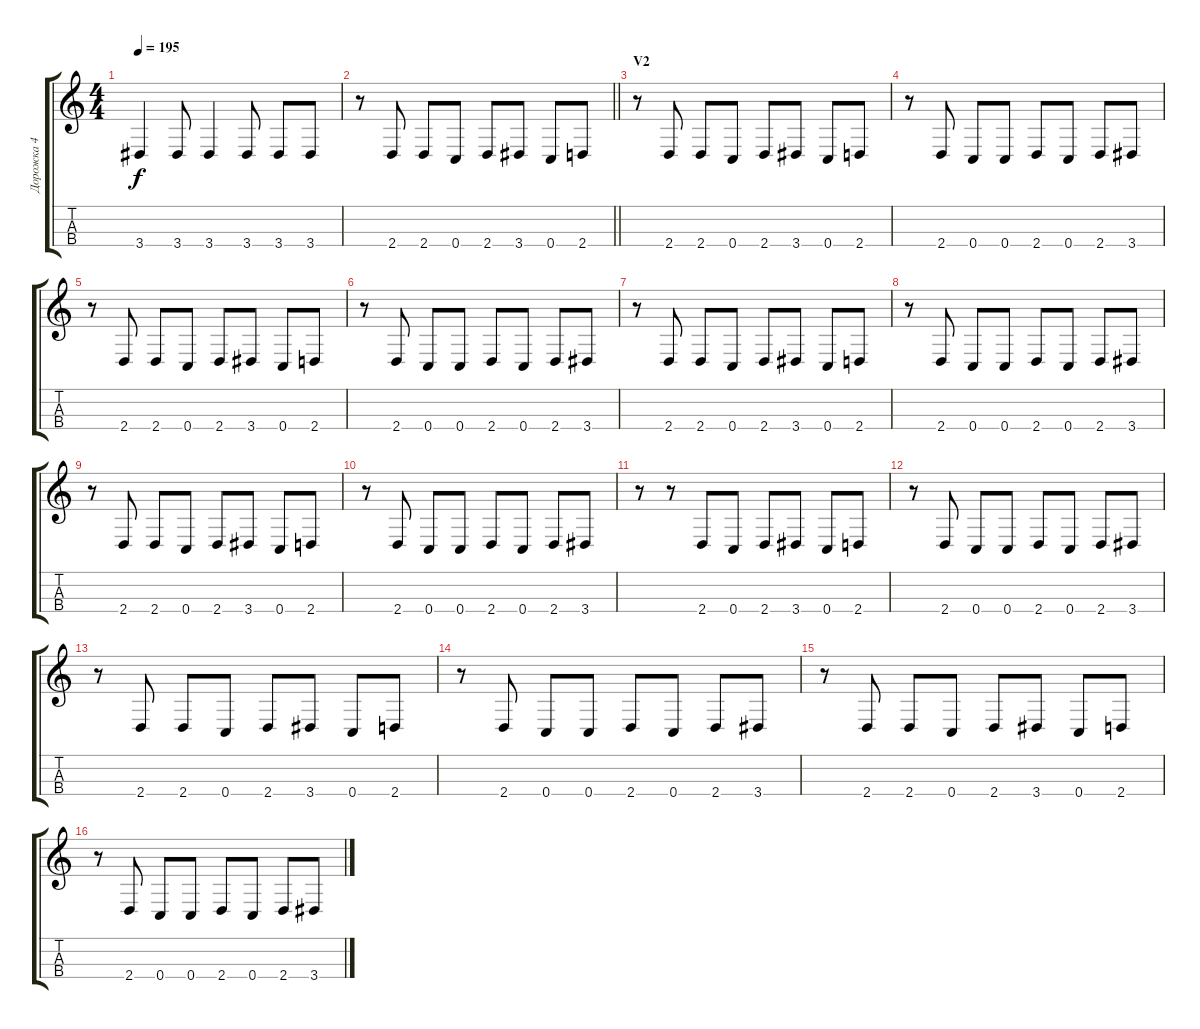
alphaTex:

\track ("Дорожка 4" "Дорожка 4") {instrument electricbassfinger}
\staff {score tabs}
\tuning (F3 C3 G2 C2) {hide}
\ts (4 4)
\tempo 195
\clef g2
\ks c
3.4.4{dy f} 3.4.8 3.4.4 3.4.8 3.4.8 3.4.8 |
\barLineRight lightlight
r.8 2.4.8 2.4.8 0.4.8 2.4.8 3.4.8 0.4.8 2.4.8 |
\section ("" "V2")
r.8 2.4.8 2.4.8 0.4.8 2.4.8 3.4.8 0.4.8 2.4.8 |
r.8 2.4.8 0.4.8 0.4.8 2.4.8 0.4.8 2.4.8 3.4.8 |
r.8 2.4.8 2.4.8 0.4.8 2.4.8 3.4.8 0.4.8 2.4.8 |
r.8 2.4.8 0.4.8 0.4.8 2.4.8 0.4.8 2.4.8 3.4.8 |
r.8 2.4.8 2.4.8 0.4.8 2.4.8 3.4.8 0.4.8 2.4.8 |
r.8 2.4.8 0.4.8 0.4.8 2.4.8 0.4.8 2.4.8 3.4.8 |
r.8 2.4.8 2.4.8 0.4.8 2.4.8 3.4.8 0.4.8 2.4.8 |
r.8 2.4.8 0.4.8 0.4.8 2.4.8 0.4.8 2.4.8 3.4.8 |
r.8 r.8 2.4.8 0.4.8 2.4.8 3.4.8 0.4.8 2.4.8 |
r.8 2.4.8 0.4.8 0.4.8 2.4.8 0.4.8 2.4.8 3.4.8 |
r.8 2.4.8 2.4.8 0.4.8 2.4.8 3.4.8 0.4.8 2.4.8 |
r.8 2.4.8 0.4.8 0.4.8 2.4.8 0.4.8 2.4.8 3.4.8 |
r.8 2.4.8 2.4.8 0.4.8 2.4.8 3.4.8 0.4.8 2.4.8 |
r.8 2.4.8 0.4.8 0.4.8 2.4.8 0.4.8 2.4.8 3.4.8
